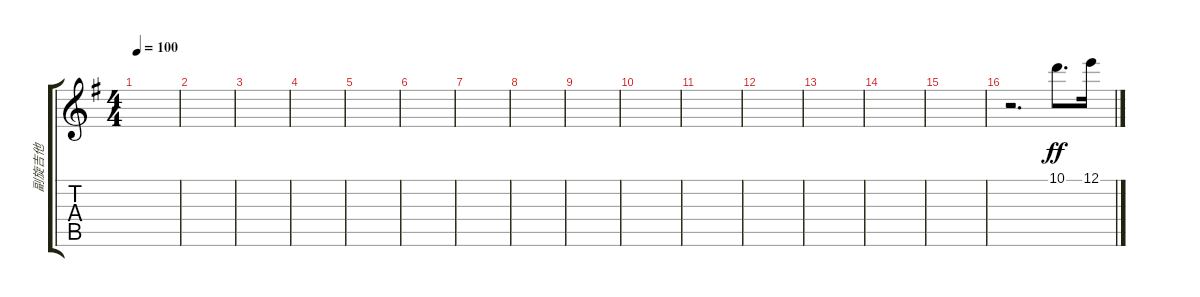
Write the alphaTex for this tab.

\track ("副旋吉他" "副旋吉他") {instrument acousticguitarsteel}
\staff {score tabs}
\tuning (E4 B3 G3 D3 A2 E2) {hide}
\ts (4 4)
\tempo 100
\clef g2
\ks g
|
|
|
|
|
|
|
|
|
|
|
|
|
|
|
r.2{d} 10.1.8{d dy ff} 12.1.16
